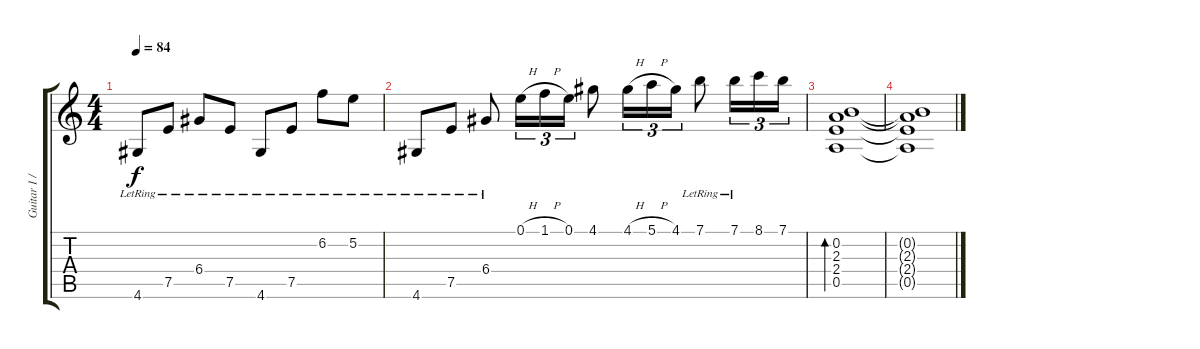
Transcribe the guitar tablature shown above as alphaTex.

\track ("Guitar I / Acoustic" "Guitar I /") {instrument distortionguitar}
\staff {score tabs}
\tuning (E4 B3 G3 D3 A2 E2) {hide}
\ts (4 4)
\tempo 84
\clef g2
\ks c
4.6{lr}.8{dy f instrument acousticguitarsteel} 7.5{lr}.8 6.4{lr}.8 7.5{lr}.8 4.6{lr}.8 7.5{lr}.8 6.2{lr}.8 5.2{lr}.8 |
4.6{lr}.8{instrument acousticguitarsteel} 7.5{lr}.8 6.4{lr}.8 0.1{h}.16{tu (3 2)} 1.1{h}.16{tu (3 2)} 0.1.16{tu (3 2)} 4.1.8 4.1{h}.16{tu (3 2)} 5.1{h}.16{tu (3 2)} 4.1.16{tu (3 2)} 7.1{lr}.8 7.1{lr}.16{tu (3 2)} 8.1.16{tu (3 2)} 7.1.16{tu (3 2)} |
(0.2 2.3 2.4 0.5).1{bd 480 instrument acousticguitarsteel} |
(0.2{t} 2.3{t} 2.4{t} 0.5{t}).1
